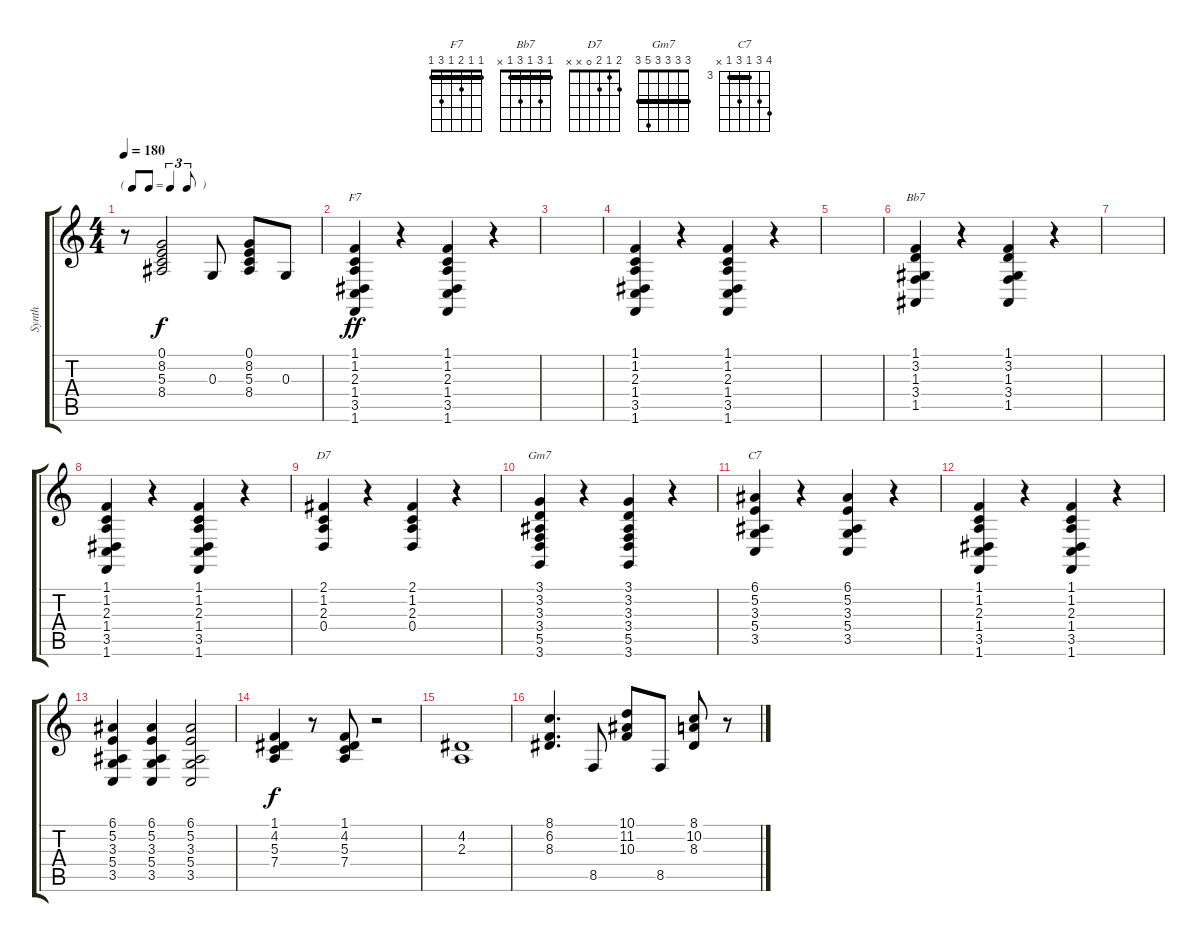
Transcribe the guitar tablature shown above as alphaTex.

\track ("Synth" "Synth") {instrument brasssection}
\staff {score tabs}
\tuning (E4 B3 G3 D3 A2 E2) {hide}
\chord ("F7" 1 1 2 1 3 1) {barre 1}
\chord ("Bb7" 1 3 1 3 1 x) {barre 1}
\chord ("D7" 2 1 2 0 x x)
\chord ("Gm7" 3 3 3 3 5 3) {barre 3}
\chord ("C7" 6 5 3 5 3 x) {firstfret 3 barre 3}
\ts (4 4)
\tf triplet8th
\tempo 180
\clef g2
\ks c
r.8{dy f} (0.1 8.2 5.3 8.4).2 0.3.8 (0.1 8.2 5.3 8.4).8 0.3.8 |
(1.1 1.2 2.3 1.4 3.5 1.6).4{ch "F7" dy ff} r.4 (1.1 1.2 2.3 1.4 3.5 1.6).4 r.4 |
|
(1.1 1.2 2.3 1.4 3.5 1.6).4 r.4 (1.1 1.2 2.3 1.4 3.5 1.6).4 r.4 |
|
(1.1 3.2 1.3 3.4 1.5).4{ch "Bb7"} r.4 (1.1 3.2 1.3 3.4 1.5).4 r.4 |
|
(1.1 1.2 2.3 1.4 3.5 1.6).4 r.4 (1.1 1.2 2.3 1.4 3.5 1.6).4 r.4 |
(2.1 1.2 2.3 0.4).4{ch "D7"} r.4 (2.1 1.2 2.3 0.4).4 r.4 |
(3.1 3.2 3.3 3.4 5.5 3.6).4{ch "Gm7"} r.4 (3.1 3.2 3.3 3.4 5.5 3.6).4 r.4 |
(6.1 5.2 3.3 5.4 3.5).4{ch "C7"} r.4 (6.1 5.2 3.3 5.4 3.5).4 r.4 |
(1.1 1.2 2.3 1.4 3.5 1.6).4 r.4 (1.1 1.2 2.3 1.4 3.5 1.6).4 r.4 |
(6.1 5.2 3.3 5.4 3.5).4 (6.1 5.2 3.3 5.4 3.5).4 (6.1 5.2 3.3 5.4 3.5).2 |
(1.1 4.2 5.3 7.4).4{dy f} r.8 (1.1 4.2 5.3 7.4).8 r.2 |
(4.2 2.3).1 |
(8.1 6.2 8.3).4{d} 8.5.8 (10.1 11.2 10.3).8 8.5.8 (8.1 10.2 8.3).8 r.8
